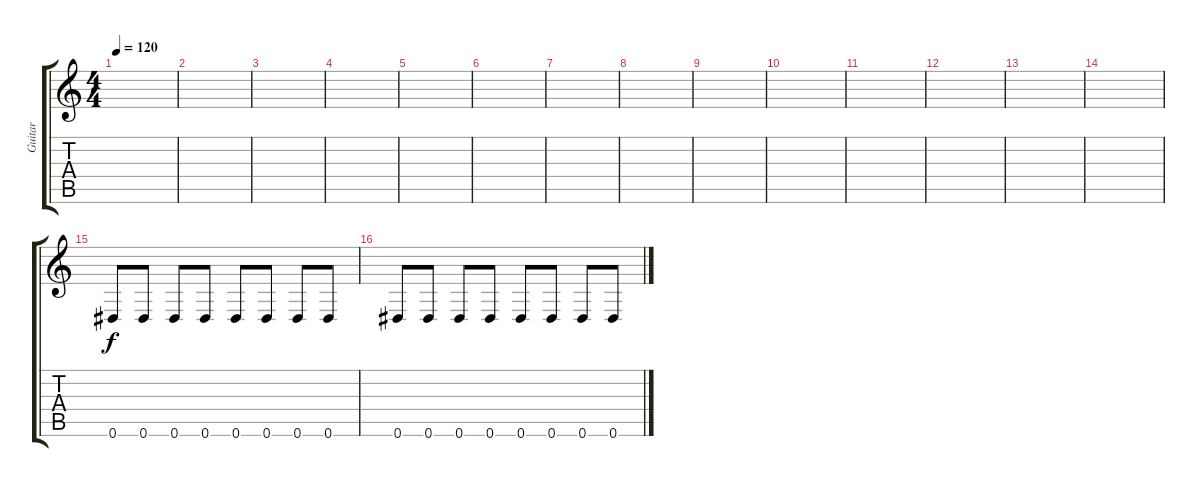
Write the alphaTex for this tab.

\track ("Guitar" "Guitar") {instrument distortionguitar}
\staff {score tabs}
\tuning (Eb4 Bb3 Gb3 Db3 Ab2 Eb2) {hide}
\ts (4 4)
\tempo 120
\clef g2
\ks c
|
|
|
|
|
|
|
|
|
|
|
|
|
|
0.6.8 0.6.8 0.6.8 0.6.8 0.6.8 0.6.8 0.6.8 0.6.8 |
0.6.8 0.6.8 0.6.8 0.6.8 0.6.8 0.6.8 0.6.8 0.6.8
